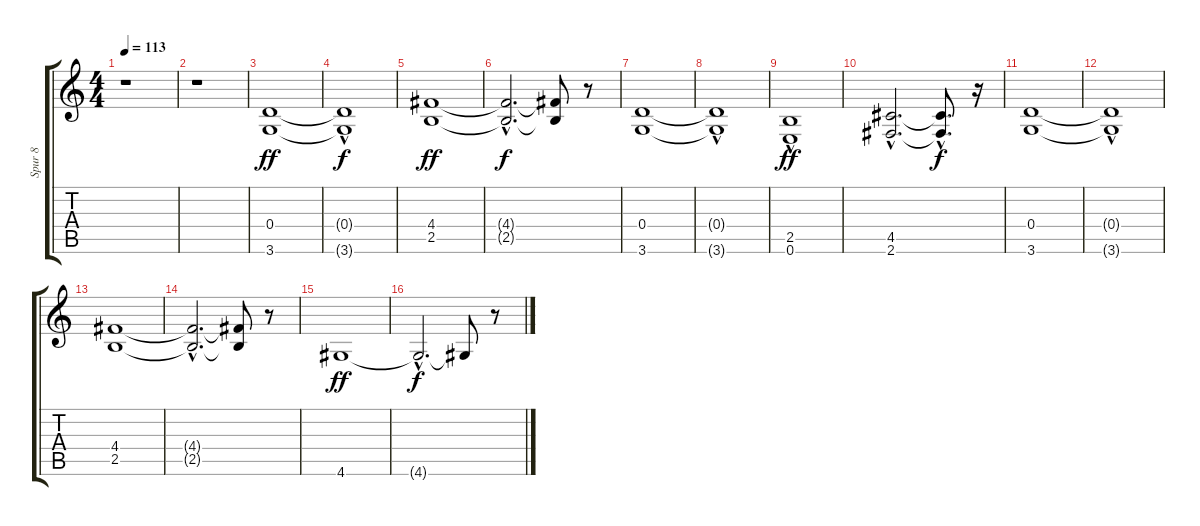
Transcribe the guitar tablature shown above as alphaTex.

\track ("Spur 8" "Spur 8") {instrument distortionguitar}
\staff {score tabs}
\tuning (E4 B3 G3 D3 A2 E2) {hide}
\ts (4 4)
\tempo 113
\clef g2
\ks c
r.1{dy f} |
r.1 |
(0.4 3.6).1{dy ff} |
(0.4{t} 3.6{hac t}).1{dy f} |
(4.4 2.5).1{dy ff} |
(4.4{hac t} 2.5{hac t}).2{d dy f} (4.4{t} 2.5{t}).8 r.8 |
(0.4 3.6).1 |
(0.4{t} 3.6{hac t}).1 |
(2.5 0.6{hac}).1{dy ff} |
(4.5{hac} 2.6{hac}).2{d} (4.5{hac t} 2.6{hac t}).8{d dy f} r.16 |
(0.4 3.6).1 |
(0.4{t} 3.6{hac t}).1 |
(4.4 2.5).1 |
(4.4{hac t} 2.5{hac t}).2{d} (4.4{t} 2.5{t}).8 r.8 |
4.6.1{dy ff} |
4.6{hac t}.2{d dy f} 4.6{t}.8 r.8
